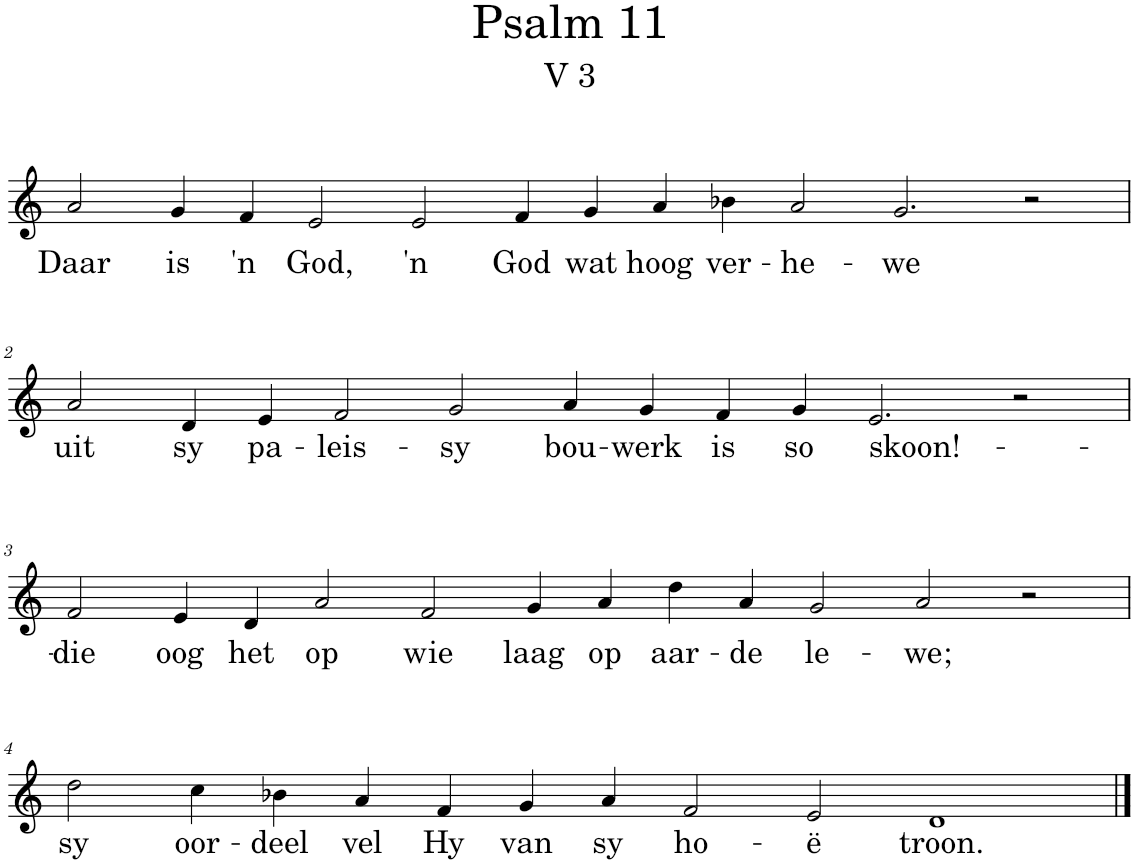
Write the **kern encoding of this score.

**kern	**text
*part1	*part1
*staff1	*staff1
*I"Pipe Organ	*
*I'Org.	*
*clefG2	*
*k[]	*
*M20/4	*
=1	=1
!	!LO:LY:b
2a/	Daar
!	!LO:LY:b
4g/	is
!	!LO:LY:b
4f/	'n
!	!LO:LY:b
2e/	God,
!	!LO:LY:b
2e/	'n
!	!LO:LY:b
4f/	God
!	!LO:LY:b
4g/	wat
!	!LO:LY:b
4a/	hoog
!	!LO:LY:b
4b-X\	ver-
!	!LO:LY:b
2a/	-he-
!	!LO:LY:b
2.g/	-we
2r	.
!!LO:LB:g=z
=2	=2
*M18/4	*
!	!LO:LY:b
2a/	uit
!	!LO:LY:b
4d/	sy
!	!LO:LY:b
4e/	pa-
!	!LO:LY:b
2f/	-leis-
!	!LO:LY:b
2g/	-sy
!	!LO:LY:b
4a/	bou-
!	!LO:LY:b
4g/	-werk
!	!LO:LY:b
4f/	is
!	!LO:LY:b
4g/	so
!	!LO:LY:b
2.e/	skoon!-
2r	.
!!LO:LB:g=z
=3	=3
*M18/4	*
!	!LO:LY:b
2f/	-die
!	!LO:LY:b
4e/	oog
!	!LO:LY:b
4d/	het
!	!LO:LY:b
2a/	op
!	!LO:LY:b
2f/	wie
!	!LO:LY:b
4g/	laag
!	!LO:LY:b
4a/	op
!	!LO:LY:b
4dd\	aar-
!	!LO:LY:b
4a/	-de
!	!LO:LY:b
2g/	le-
!	!LO:LY:b
2a/	-we;
2r	.
!!LO:LB:g=z
=4	=4
*M18/4	*
!	!LO:LY:b
2dd\	sy
!	!LO:LY:b
4cc\	oor-
!	!LO:LY:b
4b-X\	-deel
!	!LO:LY:b
4a/	vel
!	!LO:LY:b
4f/	Hy
!	!LO:LY:b
4g/	van
!	!LO:LY:b
4a/	sy
!	!LO:LY:b
2f/	ho-
!	!LO:LY:b
2e/	-ë
!	!LO:LY:b
1d	troon.
==	==
*-	*-
